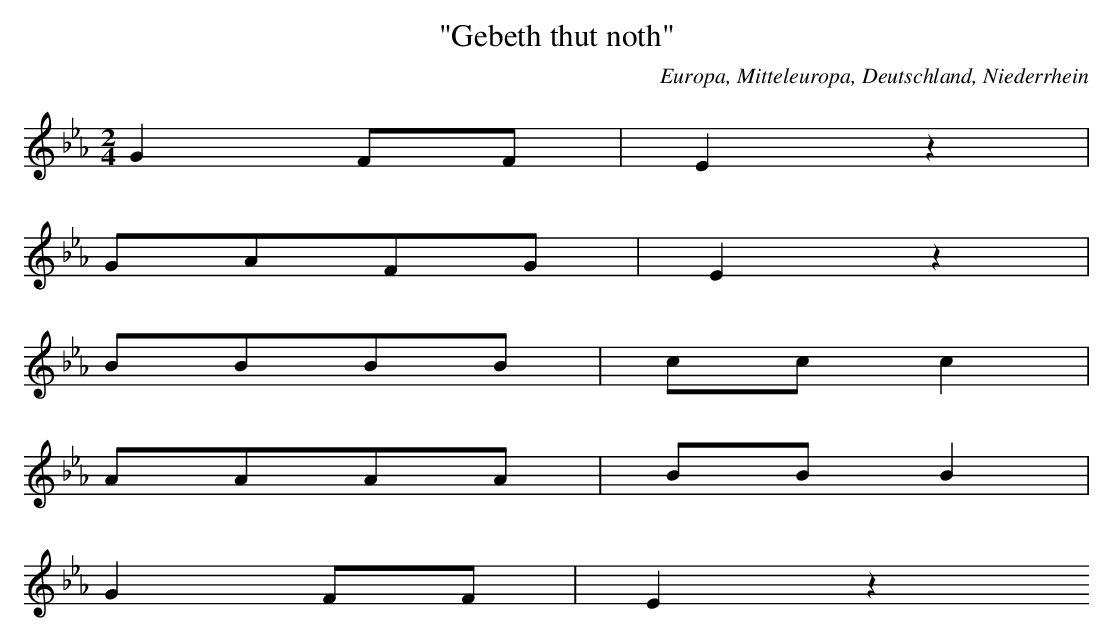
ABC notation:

X:1
T: "Gebeth thut noth"
O: Europa, Mitteleuropa, Deutschland, Niederrhein
M: 2/4
L: 1/8
K: Eb
G2FF | E2z2 |
GAFG | E2z2 |
BBBB | ccc2 |
AAAA | BBB2 |
G2FF | E2z2
